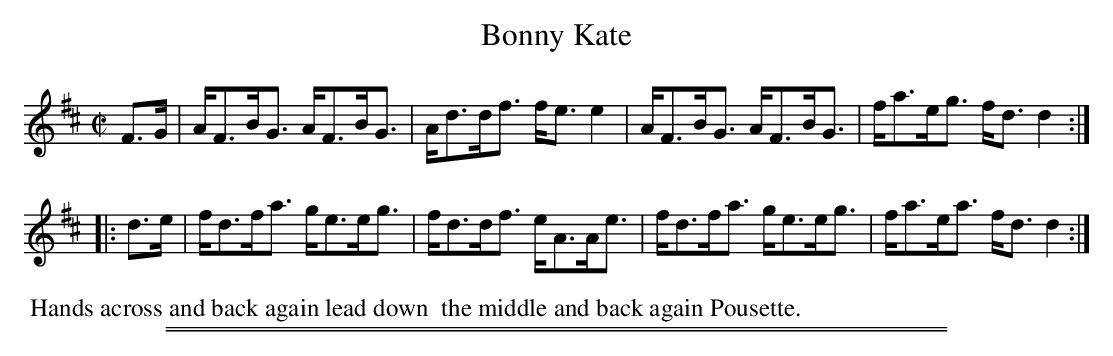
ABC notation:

X:1
T: Bonny Kate
M: C|
L: 1/8
K: D
F>G |\
A<FB<G A<FB<G | A<dd<f f<ee2 |\
A<FB<G A<FB<G | f<ae<g f<dd2 :|
|: d>e |\
f<df<a g<ee<g | f<dd<f e<AA<e |\
f<df<a g<ee<g | f<ae<a f<dd2 :|
